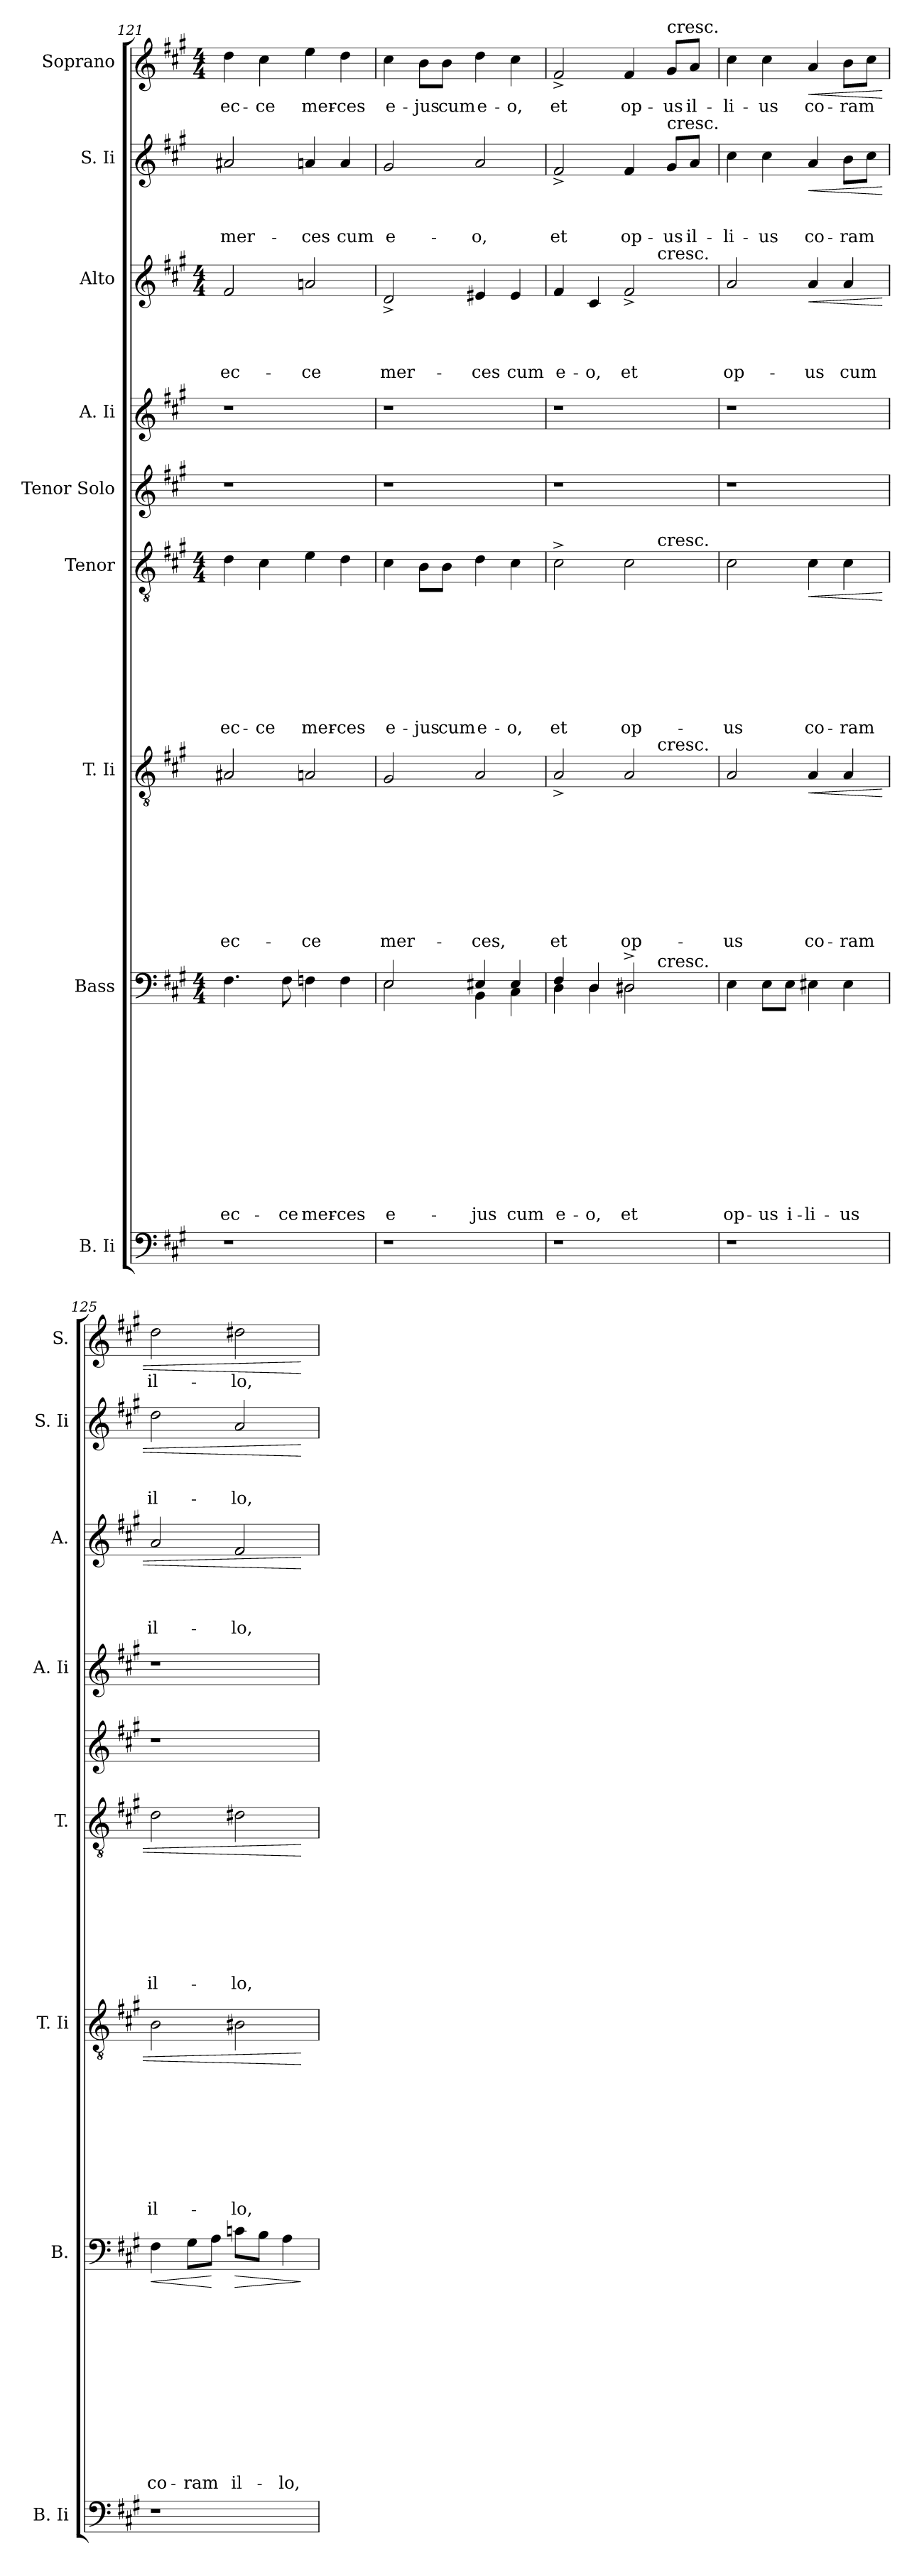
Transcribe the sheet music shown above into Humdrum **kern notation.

**kern	**kern	**text	**text	**text	**text	**text	**text	**text	**text	**text	**text	**text	**text	**dynam	**kern	**text	**text	**text	**text	**text	**text	**text	**text	**text	**dynam	**kern	**text	**text	**text	**text	**text	**text	**text	**text	**dynam	**kern	**kern	**kern	**text	**text	**text	**text	**dynam	**kern	**text	**text	**text	**dynam	**kern	**text	**dynam
*part9	*part8	*part8	*part8	*part8	*part8	*part8	*part8	*part8	*part8	*part8	*part8	*part8	*part8	*part8	*part7	*part7	*part7	*part7	*part7	*part7	*part7	*part7	*part7	*part7	*part7	*part6	*part6	*part6	*part6	*part6	*part6	*part6	*part6	*part6	*part6	*part5	*part4	*part3	*part3	*part3	*part3	*part3	*part3	*part2	*part2	*part2	*part2	*part2	*part1	*part1	*part1
*staff9	*staff8	*staff8	*staff8	*staff8	*staff8	*staff8	*staff8	*staff8	*staff8	*staff8	*staff8	*staff8	*staff8	*staff8	*staff7	*staff7	*staff7	*staff7	*staff7	*staff7	*staff7	*staff7	*staff7	*staff7	*staff7	*staff6	*staff6	*staff6	*staff6	*staff6	*staff6	*staff6	*staff6	*staff6	*staff6	*staff5	*staff4	*staff3	*staff3	*staff3	*staff3	*staff3	*staff3	*staff2	*staff2	*staff2	*staff2	*staff2	*staff1	*staff1	*staff1
*I"B. Ii	*I"Bass	*	*	*	*	*	*	*	*	*	*	*	*	*	*I"T. Ii	*	*	*	*	*	*	*	*	*	*	*I"Tenor	*	*	*	*	*	*	*	*	*	*I"Tenor Solo	*I"A. Ii	*I"Alto	*	*	*	*	*	*I"S. Ii	*	*	*	*	*I"Soprano	*	*
*I'B. Ii	*I'B.	*	*	*	*	*	*	*	*	*	*	*	*	*	*I'T. Ii	*	*	*	*	*	*	*	*	*	*	*I'T.	*	*	*	*	*	*	*	*	*	*	*I'A. Ii	*I'A.	*	*	*	*	*	*I'S. Ii	*	*	*	*	*I'S.	*	*
!!LO:PB:g=z
*clefF4	*clefF4	*	*	*	*	*	*	*	*	*	*	*	*	*	*clefGv2	*	*	*	*	*	*	*	*	*	*	*clefGv2	*	*	*	*	*	*	*	*	*	*clefG2	*clefG2	*clefG2	*	*	*	*	*	*clefG2	*	*	*	*	*clefG2	*	*
*k[f#c#g#]	*k[f#c#g#]	*	*	*	*	*	*	*	*	*	*	*	*	*	*k[f#c#g#]	*	*	*	*	*	*	*	*	*	*	*k[f#c#g#]	*	*	*	*	*	*	*	*	*	*k[f#c#g#]	*k[f#c#g#]	*k[f#c#g#]	*	*	*	*	*	*k[f#c#g#]	*	*	*	*	*k[f#c#g#]	*	*
*A:	*A:	*	*	*	*	*	*	*	*	*	*	*	*	*	*A:	*	*	*	*	*	*	*	*	*	*	*A:	*	*	*	*	*	*	*	*	*	*A:	*A:	*A:	*	*	*	*	*	*A:	*	*	*	*	*A:	*	*
*	*M4/4	*	*	*	*	*	*	*	*	*	*	*	*	*	*	*	*	*	*	*	*	*	*	*	*	*M4/4	*	*	*	*	*	*	*	*	*	*	*	*M4/4	*	*	*	*	*	*	*	*	*	*	*M4/4	*	*
=121	=121	=121	=121	=121	=121	=121	=121	=121	=121	=121	=121	=121	=121	=121	=121	=121	=121	=121	=121	=121	=121	=121	=121	=121	=121	=121	=121	=121	=121	=121	=121	=121	=121	=121	=121	=121	=121	=121	=121	=121	=121	=121	=121	=121	=121	=121	=121	=121	=121	=121	=121
!	!	!	!	!	!	!	!	!	!	!	!	!	!LO:LY:b	!	!	!	!	!	!	!	!	!	!	!LO:LY:b	!	!	!	!	!	!	!	!	!	!LO:LY:b	!	!	!	!	!	!	!	!LO:LY:b	!	!	!	!	!LO:LY:b	!	!	!LO:LY:b	!
1r	4.F#\	.	.	.	.	.	.	.	.	.	.	.	ec-	.	2A#X/	.	.	.	.	.	.	.	.	ec-	.	4d\	.	.	.	.	.	.	.	ec-	.	1r	1r	2f#/	.	.	.	ec-	.	2a#X/	.	.	mer-	.	4dd\	ec-	.
!	!	!	!	!	!	!	!	!	!	!	!	!	!	!	!	!	!	!	!	!	!	!	!	!	!	!	!	!	!	!	!	!	!	!LO:LY:b	!	!	!	!	!	!	!	!	!	!	!	!	!	!	!	!LO:LY:b	!
.	.	.	.	.	.	.	.	.	.	.	.	.	.	.	.	.	.	.	.	.	.	.	.	.	.	4c#\	.	.	.	.	.	.	.	-ce	.	.	.	.	.	.	.	.	.	.	.	.	.	.	4cc#\	-ce	.
!	!	!	!	!	!	!	!	!	!	!	!	!	!LO:LY:b	!	!	!	!	!	!	!	!	!	!	!	!	!	!	!	!	!	!	!	!	!	!	!	!	!	!	!	!	!	!	!	!	!	!	!	!	!	!
.	8F#\	.	.	.	.	.	.	.	.	.	.	.	-ce	.	.	.	.	.	.	.	.	.	.	.	.	.	.	.	.	.	.	.	.	.	.	.	.	.	.	.	.	.	.	.	.	.	.	.	.	.	.
!	!	!	!	!	!	!	!	!	!	!	!	!	!LO:LY:b	!	!	!	!	!	!	!	!	!	!	!LO:LY:b	!	!	!	!	!	!	!	!	!	!LO:LY:b	!	!	!	!	!	!	!	!LO:LY:b	!	!	!	!	!LO:LY:b	!	!	!LO:LY:b	!
.	4Fn\	.	.	.	.	.	.	.	.	.	.	.	mer-	.	2An/	.	.	.	.	.	.	.	.	-ce	.	4e\	.	.	.	.	.	.	.	mer-	.	.	.	2an/	.	.	.	-ce	.	4an/	.	.	-ces	.	4ee\	mer-	.
!	!	!	!	!	!	!	!	!	!	!	!	!	!LO:LY:b:rj	!	!	!	!	!	!	!	!	!	!	!	!	!	!	!	!	!	!	!	!	!LO:LY:b:rj	!	!	!	!	!	!	!	!	!	!	!	!	!LO:LY:b	!	!	!LO:LY:b:rj	!
.	4F\	.	.	.	.	.	.	.	.	.	.	.	-ces	.	.	.	.	.	.	.	.	.	.	.	.	4d\	.	.	.	.	.	.	.	-ces	.	.	.	.	.	.	.	.	.	4a/	.	.	cum	.	4dd\	-ces	.
=122	=122	=122	=122	=122	=122	=122	=122	=122	=122	=122	=122	=122	=122	=122	=122	=122	=122	=122	=122	=122	=122	=122	=122	=122	=122	=122	=122	=122	=122	=122	=122	=122	=122	=122	=122	=122	=122	=122	=122	=122	=122	=122	=122	=122	=122	=122	=122	=122	=122	=122	=122
!	!	!	!	!	!	!	!	!	!	!	!	!	!LO:LY:b	!	!	!	!	!	!	!	!	!	!	!LO:LY:b	!	!	!	!	!	!	!	!	!	!LO:LY:b	!	!	!	!	!	!	!	!LO:LY:b	!	!	!	!	!LO:LY:b	!	!	!LO:LY:b	!
*	*^	*	*	*	*	*	*	*	*	*	*	*	*	*	*	*	*	*	*	*	*	*	*	*	*	*	*	*	*	*	*	*	*	*	*	*	*	*	*	*	*	*	*	*	*	*	*	*	*	*	*
1r	2E/	2E\	.	.	.	.	.	.	.	.	.	.	.	e-	.	2G#/	.	.	.	.	.	.	.	.	mer-	.	4c#\	.	.	.	.	.	.	.	e-	.	1r	1r	2d^</	.	.	.	mer-	.	2g#/	.	.	e-	.	4cc#\	e-	.
!	!	!	!	!	!	!	!	!	!	!	!	!	!	!	!	!	!	!	!	!	!	!	!	!	!	!	!	!	!	!	!	!	!	!	!LO:LY:b	!	!	!	!	!	!	!	!	!	!	!	!	!	!	!	!LO:LY:b	!
.	.	.	.	.	.	.	.	.	.	.	.	.	.	.	.	.	.	.	.	.	.	.	.	.	.	.	8B\L	.	.	.	.	.	.	.	-jus	.	.	.	.	.	.	.	.	.	.	.	.	.	.	8b\L	-jus	.
!	!	!	!	!	!	!	!	!	!	!	!	!	!	!	!	!	!	!	!	!	!	!	!	!	!	!	!	!	!	!	!	!	!	!	!LO:LY:b	!	!	!	!	!	!	!	!	!	!	!	!	!	!	!	!LO:LY:b	!
.	.	.	.	.	.	.	.	.	.	.	.	.	.	.	.	.	.	.	.	.	.	.	.	.	.	.	8B\J	.	.	.	.	.	.	.	cum	.	.	.	.	.	.	.	.	.	.	.	.	.	.	8b\J	cum	.
!	!	!	!	!	!	!	!	!	!	!	!	!	!	!LO:LY:b	!	!	!	!	!	!	!	!	!	!	!LO:LY:b	!	!	!	!	!	!	!	!	!	!LO:LY:b	!	!	!	!	!	!	!	!LO:LY:b	!	!	!	!	!LO:LY:b	!	!	!LO:LY:b	!
.	4E#X/	4BB\	.	.	.	.	.	.	.	.	.	.	.	-jus	.	2A/	.	.	.	.	.	.	.	.	-ces,	.	4d\	.	.	.	.	.	.	.	e-	.	.	.	4e#X/	.	.	.	-ces	.	2a/	.	.	-o,	.	4dd\	e-	.
!	!	!	!	!	!	!	!	!	!	!	!	!	!	!LO:LY:b	!	!	!	!	!	!	!	!	!	!	!	!	!	!	!	!	!	!	!	!	!LO:LY:b	!	!	!	!	!	!	!	!LO:LY:b	!	!	!	!	!	!	!	!LO:LY:b	!
.	4E#/	4C#\	.	.	.	.	.	.	.	.	.	.	.	cum	.	.	.	.	.	.	.	.	.	.	.	.	4c#\	.	.	.	.	.	.	.	-o,	.	.	.	4e#/	.	.	.	cum	.	.	.	.	.	.	4cc#\	-o,	.
=123	=123	=123	=123	=123	=123	=123	=123	=123	=123	=123	=123	=123	=123	=123	=123	=123	=123	=123	=123	=123	=123	=123	=123	=123	=123	=123	=123	=123	=123	=123	=123	=123	=123	=123	=123	=123	=123	=123	=123	=123	=123	=123	=123	=123	=123	=123	=123	=123	=123	=123	=123	=123
!	!	!	!	!	!	!	!	!	!	!	!	!	!	!LO:LY:b	!	!	!	!	!	!	!	!	!	!	!LO:LY:b	!	!	!	!	!	!	!	!	!	!LO:LY:b	!	!	!	!	!	!	!	!LO:LY:b	!	!	!	!	!LO:LY:b	!	!	!LO:LY:b	!
*	*	*^	*	*	*	*	*	*	*	*	*	*	*	*	*	*^	*	*	*	*	*	*	*	*	*	*	*^	*	*	*	*	*	*	*	*	*	*	*	*^	*	*	*	*	*	*	*	*	*	*	*	*	*
1r	4F#/	4D\	2ryy	.	.	.	.	.	.	.	.	.	.	.	e-	.	2A^</	2ryy	.	.	.	.	.	.	.	.	et	.	2c#^>\	2ryy	.	.	.	.	.	.	.	et	.	1r	1r	4f#/	2ryy	.	.	.	e-	.	2f#^</	.	.	et	.	2f#^</	et	.
!	!	!	!	!	!	!	!	!	!	!	!	!	!	!	!LO:LY:b	!	!	!	!	!	!	!	!	!	!	!	!	!	!	!	!	!	!	!	!	!	!	!	!	!	!	!	!	!	!	!	!LO:LY:b	!	!	!	!	!	!	!	!	!
.	4D/	4D\	.	.	.	.	.	.	.	.	.	.	.	.	-o,	.	.	.	.	.	.	.	.	.	.	.	.	.	.	.	.	.	.	.	.	.	.	.	.	.	.	4c#/	.	.	.	.	-o,	.	.	.	.	.	.	.	.	.
!	!	!	!	!	!	!	!	!	!	!	!	!	!	!	!LO:LY:b	!	!	!	!	!	!	!	!	!	!	!	!LO:LY:b	!	!	!	!	!	!	!	!	!	!	!LO:LY:b	!	!	!	!	!	!	!	!	!LO:LY:b	!	!	!	!	!LO:LY:b	!	!	!LO:LY:b	!
.	2D#X^>/	2D#\	8..ryy	.	.	.	.	.	.	.	.	.	.	.	et	.	2A/	8..ryy	.	.	.	.	.	.	.	.	op-	.	2c#\	8..ryy	.	.	.	.	.	.	.	op-	.	.	.	2f#^</	8..ryy	.	.	.	et	.	4f#/	.	.	op-	.	4f#/	op-	.
!	!	!	!	!	!	!	!	!	!	!	!	!	!	!	!	!	!	!	!	!	!	!	!	!	!	!	!	!	!	!	!	!	!	!	!	!	!	!	!	!	!	!	!LO:TX:a:t=cresc.	!	!	!	!	!	!	!	!	!	!	!	!	!
!	!	!	!	!	!	!	!	!	!	!	!	!	!	!	!	!	!	!	!	!	!	!	!	!	!	!	!	!	!	!LO:TX:a:t=cresc.	!	!	!	!	!	!	!	!	!	!	!	!	!	!	!	!	!	!	!	!	!	!	!	!	!	!
!	!	!	!	!	!	!	!	!	!	!	!	!	!	!	!	!	!	!LO:TX:a:t=cresc.	!	!	!	!	!	!	!	!	!	!	!	!	!	!	!	!	!	!	!	!	!	!	!	!	!	!	!	!	!	!	!	!	!	!	!	!	!	!
!	!	!	!LO:TX:a:t=cresc.	!	!	!	!	!	!	!	!	!	!	!	!	!	!	!	!	!	!	!	!	!	!	!	!	!	!	!	!	!	!	!	!	!	!	!	!	!	!	!	!	!	!	!	!	!	!	!	!	!	!	!	!	!
.	.	.	4ryy	.	.	.	.	.	.	.	.	.	.	.	.	.	.	4ryy	.	.	.	.	.	.	.	.	.	.	.	4ryy	.	.	.	.	.	.	.	.	.	.	.	.	4ryy	.	.	.	.	.	.	.	.	.	.	.	.	.
!	!	!	!	!	!	!	!	!	!	!	!	!	!	!	!	!	!	!	!	!	!	!	!	!	!	!	!	!	!	!	!	!	!	!	!	!	!	!	!	!	!	!	!	!	!	!	!	!	!	!	!	!	!	!LO:TX:a:t=cresc.	!	!
!	!	!	!	!	!	!	!	!	!	!	!	!	!	!	!	!	!	!	!	!	!	!	!	!	!	!	!	!	!	!	!	!	!	!	!	!	!	!	!	!	!	!	!	!	!	!	!	!	!LO:TX:a:t=cresc.	!	!	!	!	!	!	!
!	!	!	!	!	!	!	!	!	!	!	!	!	!	!	!	!	!	!	!	!	!	!	!	!	!	!	!	!	!	!	!	!	!	!	!	!	!	!	!	!	!	!	!	!	!	!	!	!	!	!	!	!LO:LY:b	!	!	!LO:LY:b	!
.	.	.	.	.	.	.	.	.	.	.	.	.	.	.	.	.	.	.	.	.	.	.	.	.	.	.	.	.	.	.	.	.	.	.	.	.	.	.	.	.	.	.	.	.	.	.	.	.	8g#/L	.	.	-us	.	8g#/L	-us	.
!	!	!	!	!	!	!	!	!	!	!	!	!	!	!	!	!	!	!	!	!	!	!	!	!	!	!	!	!	!	!	!	!	!	!	!	!	!	!	!	!	!	!	!	!	!	!	!	!	!	!	!	!LO:LY:b	!	!	!LO:LY:b	!
.	.	.	.	.	.	.	.	.	.	.	.	.	.	.	.	.	.	.	.	.	.	.	.	.	.	.	.	.	.	.	.	.	.	.	.	.	.	.	.	.	.	.	.	.	.	.	.	.	8a/J	.	.	il-	.	8a/J	il-	.
.	.	.	32ryy	.	.	.	.	.	.	.	.	.	.	.	.	.	.	32ryy	.	.	.	.	.	.	.	.	.	.	.	32ryy	.	.	.	.	.	.	.	.	.	.	.	.	32ryy	.	.	.	.	.	.	.	.	.	.	.	.	.
=124	=124	=124	=124	=124	=124	=124	=124	=124	=124	=124	=124	=124	=124	=124	=124	=124	=124	=124	=124	=124	=124	=124	=124	=124	=124	=124	=124	=124	=124	=124	=124	=124	=124	=124	=124	=124	=124	=124	=124	=124	=124	=124	=124	=124	=124	=124	=124	=124	=124	=124	=124	=124	=124	=124	=124	=124
!	!	!	!	!	!	!	!	!	!	!	!	!	!	!	!LO:LY:b	!	!	!	!	!	!	!	!	!	!	!	!LO:LY:b	!	!	!	!	!	!	!	!	!	!	!LO:LY:b	!	!	!	!	!	!	!	!	!LO:LY:b	!	!	!	!	!LO:LY:b	!	!	!LO:LY:b	!
*	*v	*v	*v	*	*	*	*	*	*	*	*	*	*	*	*	*	*	*	*	*	*	*	*	*	*	*	*	*	*v	*v	*	*	*	*	*	*	*	*	*	*	*	*v	*v	*	*	*	*	*	*	*	*	*	*	*	*	*
*	*	*	*	*	*	*	*	*	*	*	*	*	*	*	*v	*v	*	*	*	*	*	*	*	*	*	*	*	*	*	*	*	*	*	*	*	*	*	*	*	*	*	*	*	*	*	*	*	*	*	*	*	*
1r	4E\	.	.	.	.	.	.	.	.	.	.	.	op-	.	2A/	.	.	.	.	.	.	.	.	-us	.	2c#\	.	.	.	.	.	.	.	-us	.	1r	1r	2a/	.	.	.	op-	.	4cc#\	.	.	-li-	.	4cc#\	-li-	.
!	!	!	!	!	!	!	!	!	!	!	!	!	!LO:LY:b	!	!	!	!	!	!	!	!	!	!	!	!	!	!	!	!	!	!	!	!	!	!	!	!	!	!	!	!	!	!	!	!	!	!LO:LY:b	!	!	!LO:LY:b	!
.	8E\L	.	.	.	.	.	.	.	.	.	.	.	-us	.	.	.	.	.	.	.	.	.	.	.	.	.	.	.	.	.	.	.	.	.	.	.	.	.	.	.	.	.	.	4cc#\	.	.	-us	.	4cc#\	-us	.
!	!	!	!	!	!	!	!	!	!	!	!	!	!LO:LY:b	!	!	!	!	!	!	!	!	!	!	!	!	!	!	!	!	!	!	!	!	!	!	!	!	!	!	!	!	!	!	!	!	!	!	!	!	!	!
.	8E\J	.	.	.	.	.	.	.	.	.	.	.	i-	.	.	.	.	.	.	.	.	.	.	.	.	.	.	.	.	.	.	.	.	.	.	.	.	.	.	.	.	.	.	.	.	.	.	.	.	.	.
!	!	!	!	!	!	!	!	!	!	!	!	!	!LO:LY:b	!	!	!	!	!	!	!	!	!	!	!LO:LY:b	!LO:HP:b	!	!	!	!	!	!	!	!	!LO:LY:b	!LO:HP:b	!	!	!	!	!	!	!LO:LY:b	!LO:HP:b	!	!	!	!LO:LY:b	!LO:HP:b	!	!LO:LY:b	!LO:HP:b
.	4E#X\	.	.	.	.	.	.	.	.	.	.	.	-li-	.	4A/	.	.	.	.	.	.	.	.	co-	<	4c#\	.	.	.	.	.	.	.	co-	<	.	.	4a/	.	.	.	-us	<	4a/	.	.	co-	<	4a/	co-	<
!	!	!	!	!	!	!	!	!	!	!	!	!	!LO:LY:b	!	!	!	!	!	!	!	!	!	!	!LO:LY:b	!	!	!	!	!	!	!	!	!	!LO:LY:b	!	!	!	!	!	!	!	!LO:LY:b	!	!	!	!	!LO:LY:b	!	!	!LO:LY:b	!
.	4E#\	.	.	.	.	.	.	.	.	.	.	.	-us	.	4A/	.	.	.	.	.	.	.	.	-ram	.	4c#\	.	.	.	.	.	.	.	-ram	.	.	.	4a/	.	.	.	cum	.	8b\L	.	.	-ram	.	8b\L	-ram	.
.	.	.	.	.	.	.	.	.	.	.	.	.	.	.	.	.	.	.	.	.	.	.	.	.	.	.	.	.	.	.	.	.	.	.	.	.	.	.	.	.	.	.	.	8cc#\J	.	.	.	.	8cc#\J	.	.
=125	=125	=125	=125	=125	=125	=125	=125	=125	=125	=125	=125	=125	=125	=125	=125	=125	=125	=125	=125	=125	=125	=125	=125	=125	=125	=125	=125	=125	=125	=125	=125	=125	=125	=125	=125	=125	=125	=125	=125	=125	=125	=125	=125	=125	=125	=125	=125	=125	=125	=125	=125
!	!	!	!	!	!	!	!	!	!	!	!	!	!LO:LY:b	!LO:HP:b	!	!	!	!	!	!	!	!	!	!LO:LY:b	!	!	!	!	!	!	!	!	!	!LO:LY:b	!	!	!	!	!	!	!	!LO:LY:b	!	!	!	!	!LO:LY:b	!	!	!LO:LY:b	!
1r	4F#\	.	.	.	.	.	.	.	.	.	.	.	co-	<	2B\	.	.	.	.	.	.	.	.	il-	.	2d\	.	.	.	.	.	.	.	il-	.	1r	1r	2a/	.	.	.	il-	.	2dd\	.	.	il-	.	2dd\	il-	.
!	!	!	!	!	!	!	!	!	!	!	!	!	!LO:LY:b	!	!	!	!	!	!	!	!	!	!	!	!	!	!	!	!	!	!	!	!	!	!	!	!	!	!	!	!	!	!	!	!	!	!	!	!	!	!
.	8G#\L	.	.	.	.	.	.	.	.	.	.	.	-ram	.	.	.	.	.	.	.	.	.	.	.	.	.	.	.	.	.	.	.	.	.	.	.	.	.	.	.	.	.	.	.	.	.	.	.	.	.	.
.	8A\J	.	.	.	.	.	.	.	.	.	.	.	.	[	.	.	.	.	.	.	.	.	.	.	.	.	.	.	.	.	.	.	.	.	.	.	.	.	.	.	.	.	.	.	.	.	.	.	.	.	.
!	!	!	!	!	!	!	!	!	!	!	!	!	!LO:LY:b	!LO:HP:b	!	!	!	!	!	!	!	!	!	!LO:LY:b	!	!	!	!	!	!	!	!	!	!LO:LY:b	!	!	!	!	!	!	!	!LO:LY:b	!	!	!	!	!LO:LY:b	!	!	!LO:LY:b	!
.	8cn\L	.	.	.	.	.	.	.	.	.	.	.	il-	>	2B#X\	.	.	.	.	.	.	.	.	-lo,	.	2d#X\	.	.	.	.	.	.	.	-lo,	.	.	.	2f#/	.	.	.	-lo,	.	2a/	.	.	-lo,	.	2dd#X\	-lo,	.
.	8B\J	.	.	.	.	.	.	.	.	.	.	.	.	.	.	.	.	.	.	.	.	.	.	.	.	.	.	.	.	.	.	.	.	.	.	.	.	.	.	.	.	.	.	.	.	.	.	.	.	.	.
!	!	!	!	!	!	!	!	!	!	!	!	!	!LO:LY:b	!	!	!	!	!	!	!	!	!	!	!	!	!	!	!	!	!	!	!	!	!	!	!	!	!	!	!	!	!	!	!	!	!	!	!	!	!	!
.	4A\	.	.	.	.	.	.	.	.	.	.	.	-lo,	.	.	.	.	.	.	.	.	.	.	.	.	.	.	.	.	.	.	.	.	.	.	.	.	.	.	.	.	.	.	.	.	.	.	.	.	.	.
.	.	.	.	.	.	.	.	.	.	.	.	.	.	]	.	.	.	.	.	.	.	.	.	.	[	.	.	.	.	.	.	.	.	.	[	.	.	.	.	.	.	.	[	.	.	.	.	[	.	.	[
=	=	=	=	=	=	=	=	=	=	=	=	=	=	=	=	=	=	=	=	=	=	=	=	=	=	=	=	=	=	=	=	=	=	=	=	=	=	=	=	=	=	=	=	=	=	=	=	=	=	=	=
*-	*-	*-	*-	*-	*-	*-	*-	*-	*-	*-	*-	*-	*-	*-	*-	*-	*-	*-	*-	*-	*-	*-	*-	*-	*-	*-	*-	*-	*-	*-	*-	*-	*-	*-	*-	*-	*-	*-	*-	*-	*-	*-	*-	*-	*-	*-	*-	*-	*-	*-	*-
